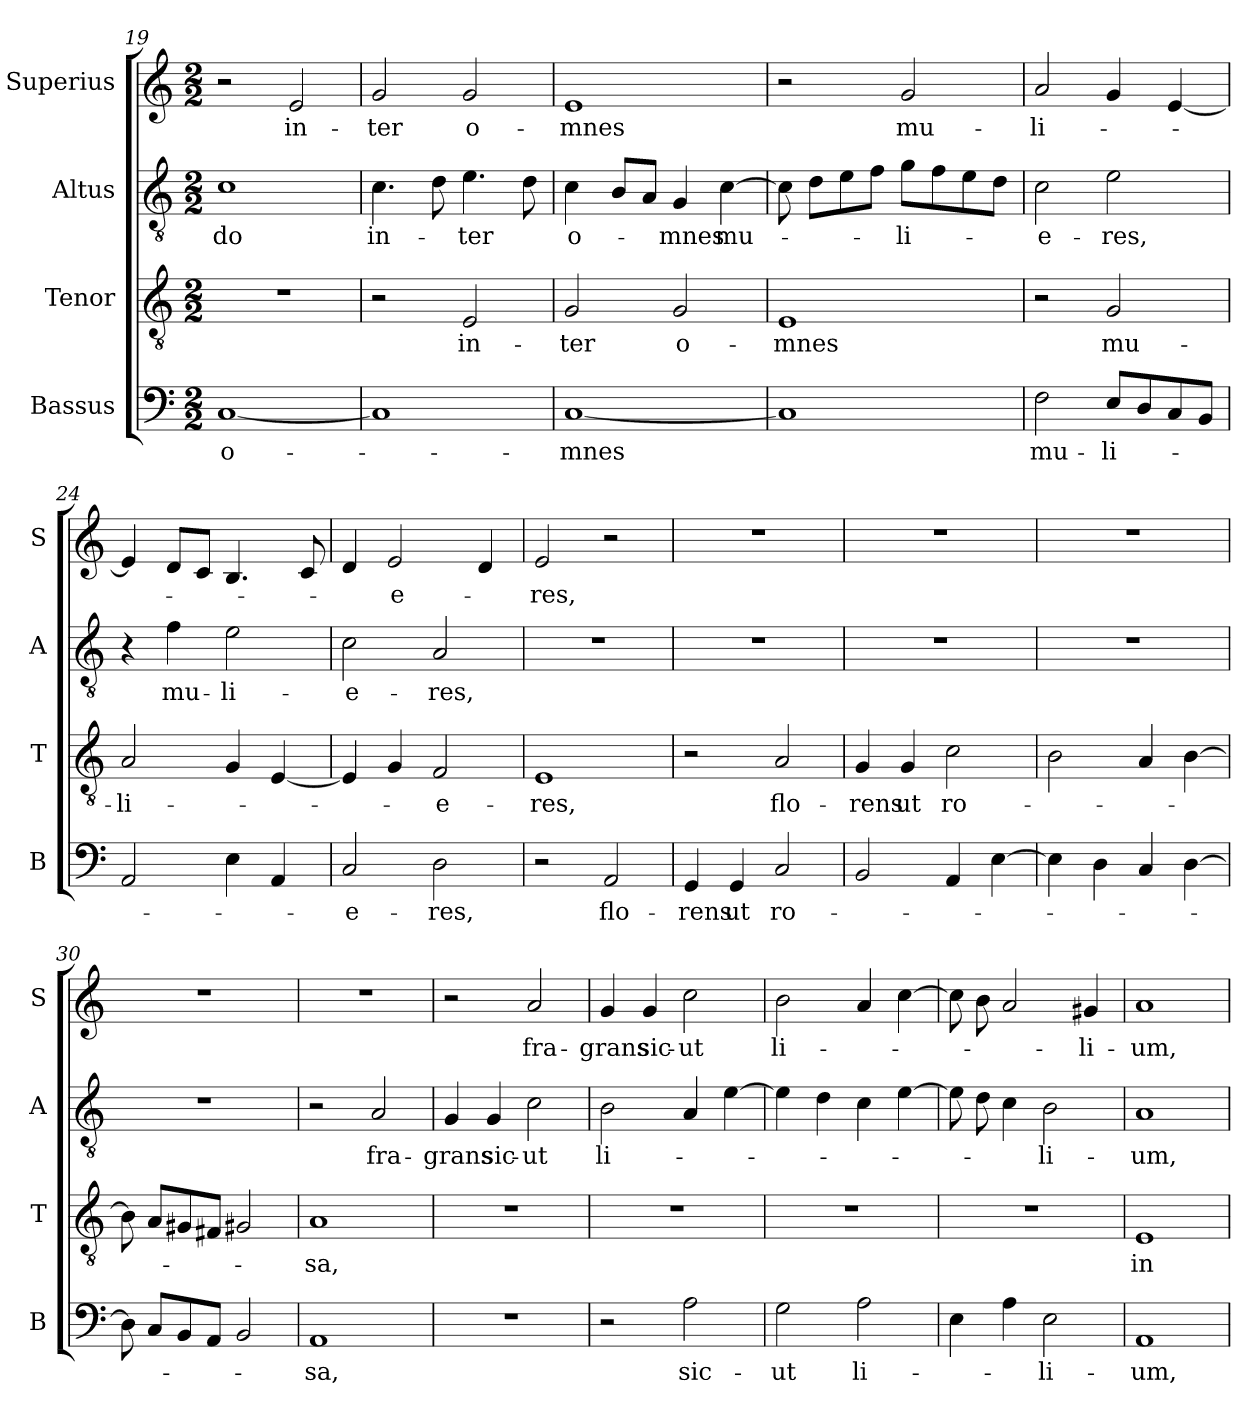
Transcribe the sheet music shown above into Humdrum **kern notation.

**kern	**text	**kern	**text	**kern	**text	**kern	**text
*part4	*part4	*part3	*part3	*part2	*part2	*part1	*part1
*staff4	*staff4	*staff3	*staff3	*staff2	*staff2	*staff1	*staff1
*I"Bassus	*	*I"Tenor	*	*I"Altus	*	*I"Superius	*
*I'B	*	*I'T	*	*I'A	*	*I'S	*
*clefF4	*	*clefGv2	*	*clefGv2	*	*clefG2	*
*k[]	*	*k[]	*	*k[]	*	*k[]	*
*C:	*	*C:	*	*C:	*	*C:	*
*M2/2	*	*M2/2	*	*M2/2	*	*M2/2	*
=19	=19	=19	=19	=19	=19	=19	=19
[1C	o-	1r	.	1c	-do	2r	.
.	.	.	.	.	.	2e	in-
=20	=20	=20	=20	=20	=20	=20	=20
1C]	.	2r	.	4.c	in-	2g	-ter
.	.	.	.	8d	.	.	.
.	.	2E	in-	4.e	-ter	2g	o-
.	.	.	.	8d	.	.	.
=21	=21	=21	=21	=21	=21	=21	=21
[1C	-mnes	2G	-ter	4c	o-	1e	-mnes
.	.	.	.	8BL	.	.	.
.	.	.	.	8AJ	.	.	.
.	.	2G	o-	4G	-mnes	.	.
.	.	.	.	[4c	mu-	.	.
=22	=22	=22	=22	=22	=22	=22	=22
1C]	.	1E	-mnes	8c]	.	2r	.
.	.	.	.	8dL	.	.	.
.	.	.	.	8e	.	.	.
.	.	.	.	8fJ	.	.	.
!	!	!	!	!	!LO:LY:i	!	!
.	.	.	.	8gL	-li-	2g	mu-
.	.	.	.	8f	.	.	.
.	.	.	.	8e	.	.	.
.	.	.	.	8dJ	.	.	.
=23	=23	=23	=23	=23	=23	=23	=23
!	!	!	!	!	!LO:LY:i	!	!
2F	mu-	2r	.	2c	-e-	2a	-li-
!	!	!	!	!	!LO:LY:i	!	!
8EL	-li-	2G	mu-	2e	-res,	4g	.
8D	.	.	.	.	.	.	.
8C	.	.	.	.	.	[4e	.
8BBJ	.	.	.	.	.	.	.
=24	=24	=24	=24	=24	=24	=24	=24
2AA	.	2A	-li-	4r	.	4e]	.
.	.	.	.	4f	mu-	8dL	.
.	.	.	.	.	.	8cJ	.
4E	.	4G	.	2e	-li-	4.B	.
4AA	.	[4E	.	.	.	.	.
.	.	.	.	.	.	8c	.
=25	=25	=25	=25	=25	=25	=25	=25
2C	-e-	4E]	.	2c	-e-	4d	.
.	.	4G	.	.	.	2e	-e-
2D	-res,	2F	-e-	2A	-res,	.	.
.	.	.	.	.	.	4d	.
=26	=26	=26	=26	=26	=26	=26	=26
2r	.	1E	-res,	1r	.	2e	-res,
2AA	flo-	.	.	.	.	2r	.
=27	=27	=27	=27	=27	=27	=27	=27
4GG	-rens	2r	.	1r	.	1r	.
4GG	ut	.	.	.	.	.	.
2C	ro-	2A	flo-	.	.	.	.
=28	=28	=28	=28	=28	=28	=28	=28
2BB	.	4G	-rens	1r	.	1r	.
.	.	4G	ut	.	.	.	.
4AA	.	2c	ro-	.	.	.	.
[4E	.	.	.	.	.	.	.
=29	=29	=29	=29	=29	=29	=29	=29
4E]	.	2B	.	1r	.	1r	.
4D	.	.	.	.	.	.	.
4C	.	4A	.	.	.	.	.
[4D	.	[4B	.	.	.	.	.
=30	=30	=30	=30	=30	=30	=30	=30
8D]	.	8B]	.	1r	.	1r	.
8CL	.	8AL	.	.	.	.	.
8BB	.	8G#X	.	.	.	.	.
8AAJ	.	8F#XJ	.	.	.	.	.
2BB	.	2G#X	.	.	.	.	.
=31	=31	=31	=31	=31	=31	=31	=31
1AA	-sa,	1A	-sa,	2r	.	1r	.
.	.	.	.	2A	fra-	.	.
=32	=32	=32	=32	=32	=32	=32	=32
1r	.	1r	.	4G	-grans	2r	.
.	.	.	.	4G	sic-	.	.
.	.	.	.	2c	-ut	2a	fra-
=33	=33	=33	=33	=33	=33	=33	=33
2r	.	1r	.	2B	li-	4g	-grans
.	.	.	.	.	.	4g	sic-
2A	sic-	.	.	4A	.	2cc	-ut
.	.	.	.	[4e	.	.	.
=34	=34	=34	=34	=34	=34	=34	=34
2G	-ut	1r	.	4e]	.	2b	li-
.	.	.	.	4d	.	.	.
2A	li-	.	.	4c	.	4a	.
.	.	.	.	[4e	.	[4cc	.
=35	=35	=35	=35	=35	=35	=35	=35
4E	.	1r	.	8e]	.	8cc]	.
.	.	.	.	8d	.	8b	.
4A	.	.	.	4c	.	2a	.
2E	-li-	.	.	2B	-li-	.	.
.	.	.	.	.	.	4g#X	-li-
=36	=36	=36	=36	=36	=36	=36	=36
1AA	-um,	1E	in-	1A	-um,	1a	-um,
=	=	=	=	=	=	=	=
*-	*-	*-	*-	*-	*-	*-	*-
